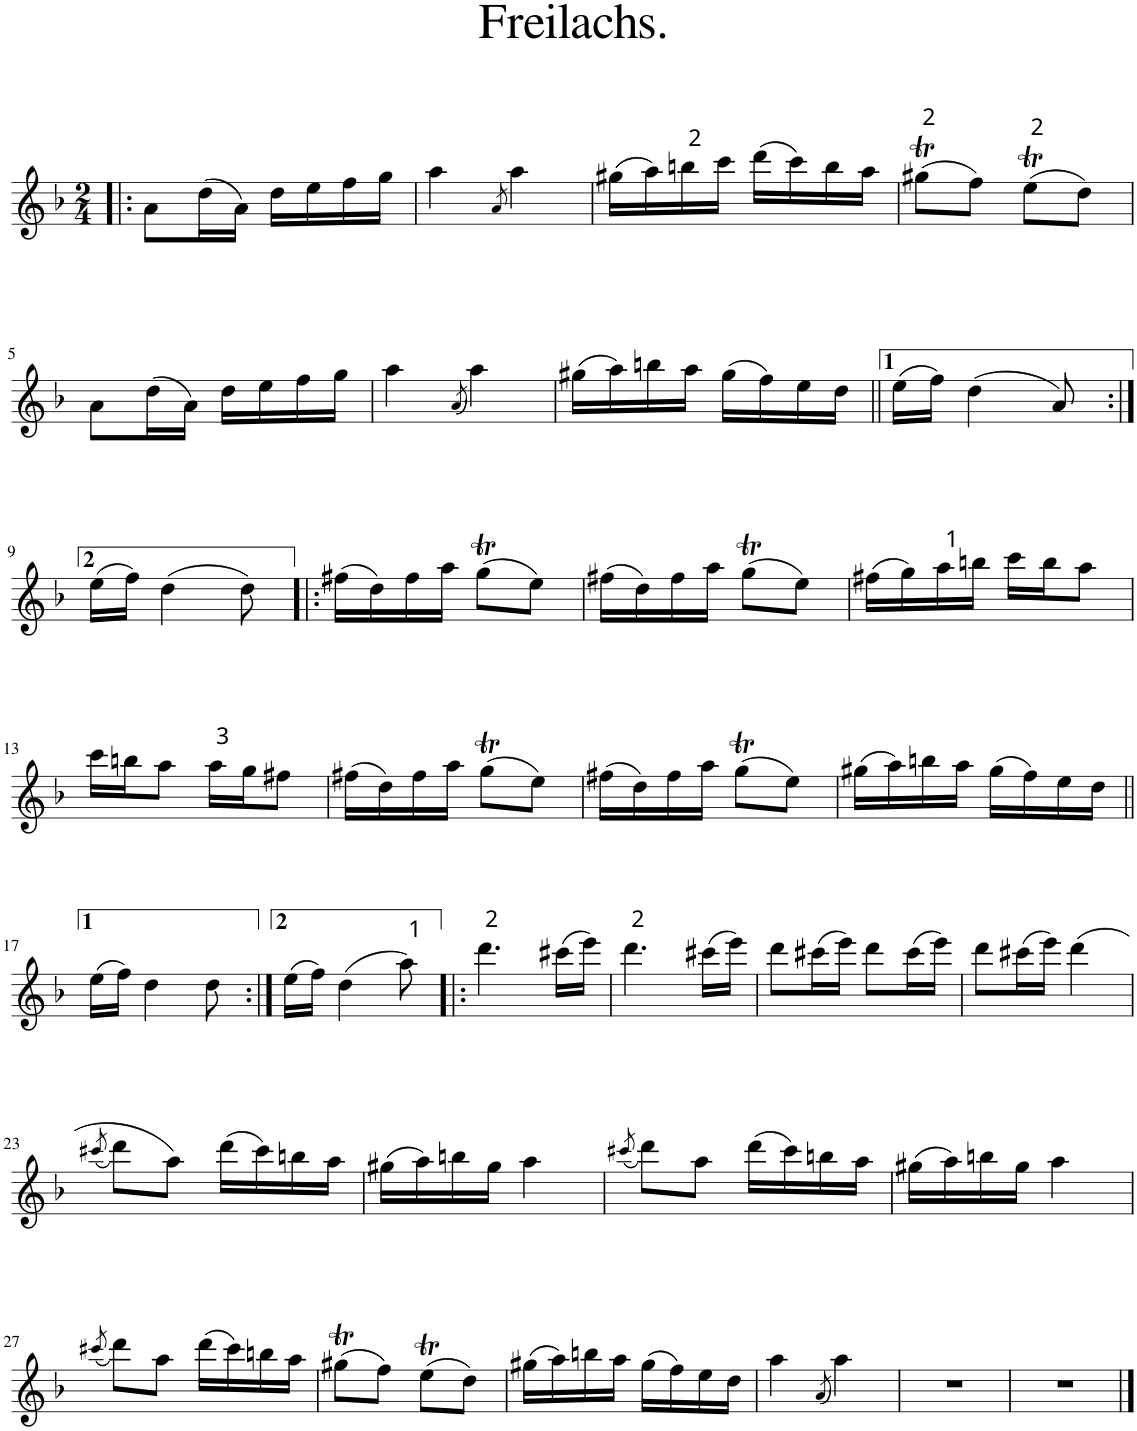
**kern
*part1
*staff1
*I"Piano
*I'Pno.
*clefG2
*k[b-]
*d:
*M2/4
=1!|:
8a\L
(16dd\L
16a\JJ)
16dd\LL
16ee\
16ff\
16gg\JJ
=2
4aa\
8qa/
4aa\
=3
(16gg#X\LL
16aa\)
16bbn\
16ccc\JJ
(16ddd\LL
16ccc\)
16bb\
16aa\JJ
=4
(8gg#Xt\L
8ff\J)
(8eet\L
8dd\J)
!!LO:LB:g=z
=5
8a\L
(16dd\L
16a\JJ)
16dd\LL
16ee\
16ff\
16gg\JJ
=6
4aa\
(8qa/
4aa\)
=7
(16gg#X\LL
16aa\)
16bbn\
16aa\JJ
(16gg#\LL
16ff\)
16ee\
16dd\JJ
=8||
(16ee\LL
16ff\JJ)
(4dd\
8a/)
!!LO:LB:g=z
=9:|!
(16ee\LL
16ff\JJ)
(4dd\
8dd\)
=10!|:
(16ff#X\LL
16dd\)
16ff#\
16aa\JJ
(8ggT\L
8ee\J)
=11
(16ff#X\LL
16dd\)
16ff#\
16aa\JJ
(8ggT\L
8ee\J)
=12
(16ff#X\LL
16gg\)
16aa\
16bbn\JJ
16ccc\LL
16bb\J
8aa\J
!!LO:LB:g=z
=13
16ccc\LL
16bbn\J
8aa\J
16aa\LL
16gg\J
8ff#X\J
=14
(16ff#X\LL
16dd\)
16ff#\
16aa\JJ
(8ggT\L
8ee\J)
=15
(16ff#X\LL
16dd\)
16ff#\
16aa\JJ
(8ggT\L
8ee\J)
=16
(16gg#X\LL
16aa\)
16bbn\
16aa\JJ
(16gg#\LL
16ff\)
16ee\
16dd\JJ
!!LO:LB:g=z
=17||
(16ee\LL
16ff\JJ)
4dd\
8dd\
=18:|!
(16ee\LL
16ff\JJ)
(4dd\
8aa\)
=19!|:
4.ddd\
(16ccc#X\LL
16eee\JJ)
=20
4.ddd\
(16ccc#X\LL
16eee\JJ)
=21
8ddd\L
(16ccc#X\L
16eee\JJ)
8ddd\L
(16ccc#\L
16eee\JJ)
=22
8ddd\L
(16ccc#X\L
16eee\JJ)
(4ddd\
!!LO:LB:g=z
=23
(8qccc#X/
8ddd\L)
8aa\J)
(16ddd\LL
16ccc#\)
16bbn\
16aa\JJ
=24
(16gg#X\LL
16aa\)
16bbn\
16gg#\JJ
4aa\
=25
(8qccc#X/
8ddd\L)
8aa\J
(16ddd\LL
16ccc#\)
16bbn\
16aa\JJ
=26
(16gg#X\LL
16aa\)
16bbn\
16gg#\JJ
4aa\
!!LO:LB:g=z
=27
(8qccc#X/
8ddd\L)
8aa\J
(16ddd\LL
16ccc#\)
16bbn\
16aa\JJ
=28
(8gg#Xt\L
8ff\J)
(8eet\L
8dd\J)
=29
(16gg#X\LL
16aa\)
16bbn\
16aa\JJ
(16gg#\LL
16ff\)
16ee\
16dd\JJ
=30
4aa\
(8qa/
4aa\)
=31
2r
=32
2r
==
*-
